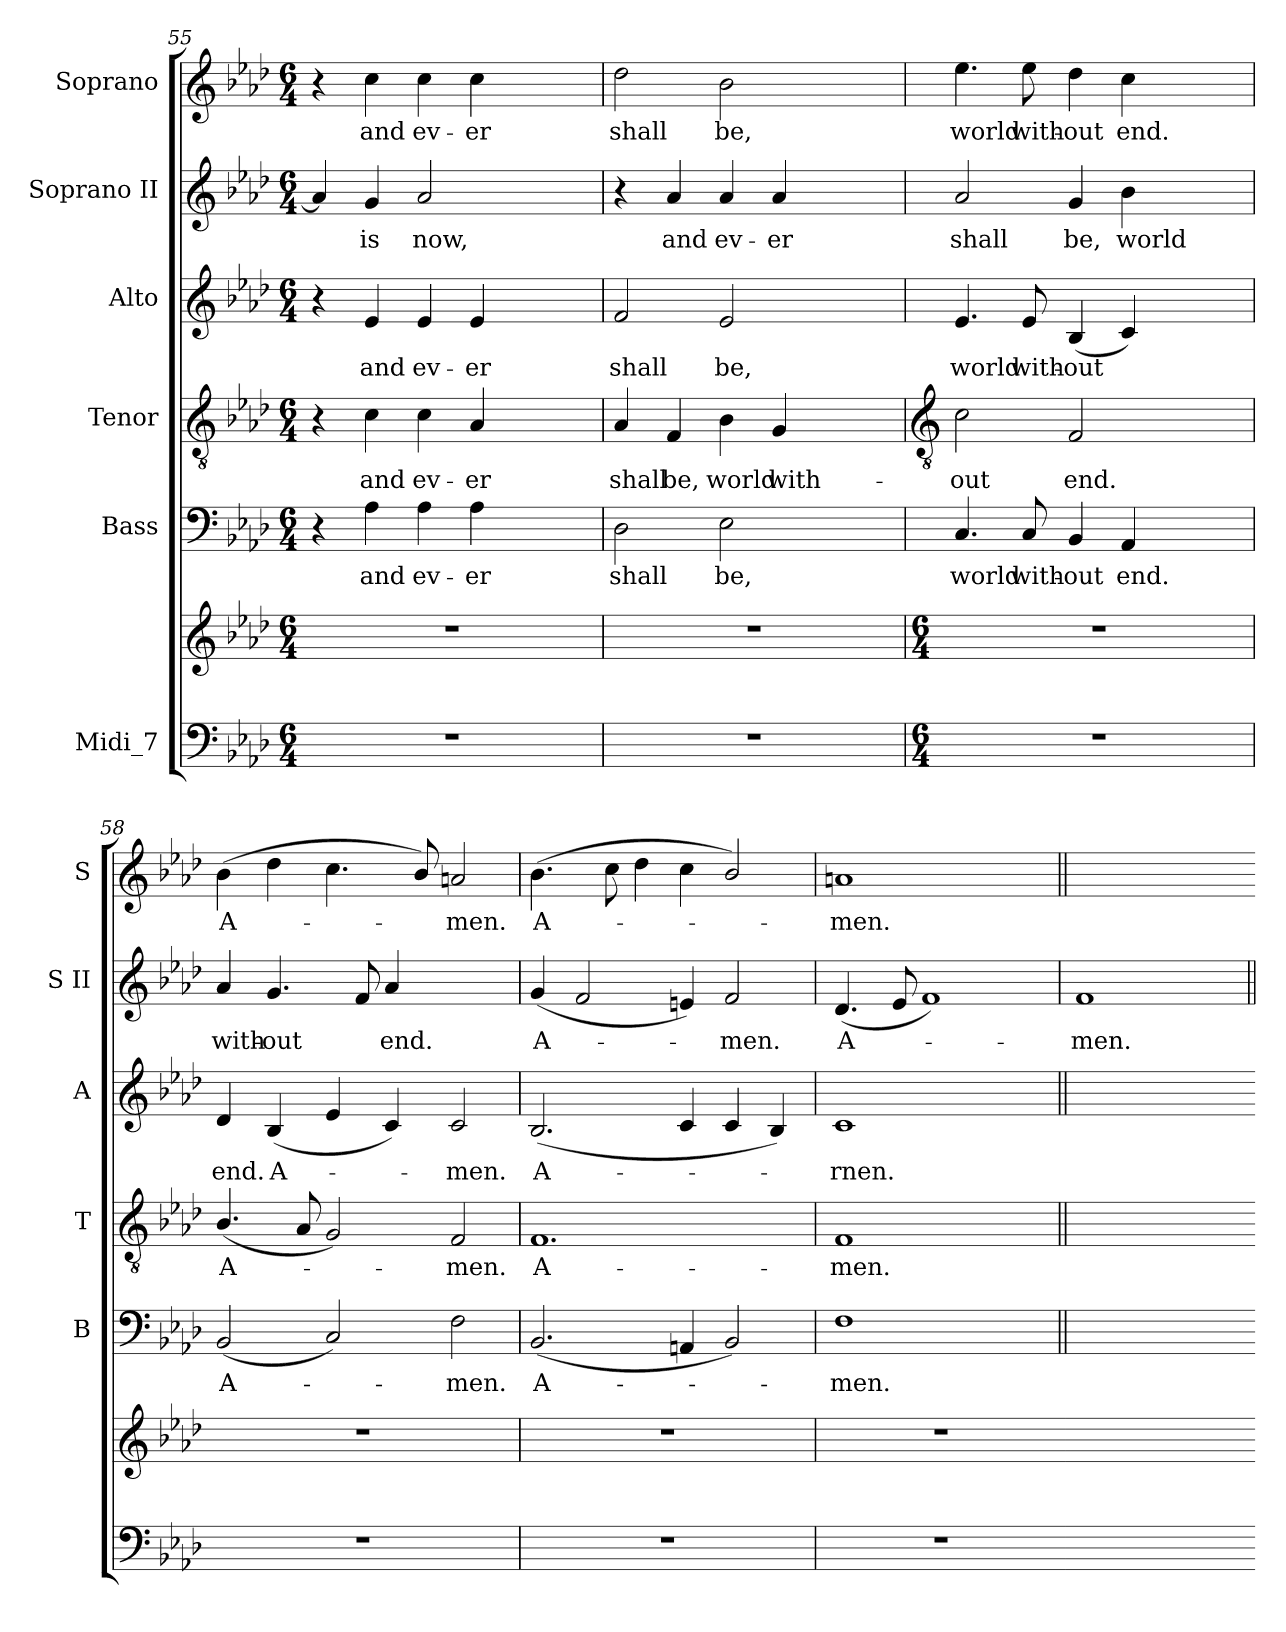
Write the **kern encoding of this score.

**kern	**kern	**kern	**text	**kern	**text	**kern	**text	**kern	**text	**kern	**text
*part6	*part6	*part5	*part5	*part4	*part4	*part3	*part3	*part2	*part2	*part1	*part1
*staff7	*staff6	*staff5	*staff5	*staff4	*staff4	*staff3	*staff3	*staff2	*staff2	*staff1	*staff1
*I"Midi_7	*	*I"Bass	*	*I"Tenor	*	*I"Alto	*	*I"Soprano II	*	*I"Soprano	*
*	*	*I'B	*	*I'T	*	*I'A	*	*I'S II	*	*I'S	*
*clefF4	*clefG2	*clefF4	*	*clefGv2	*	*clefG2	*	*clefG2	*	*clefG2	*
*k[b-e-a-d-]	*k[b-e-a-d-]	*k[b-e-a-d-]	*	*k[b-e-a-d-]	*	*k[b-e-a-d-]	*	*k[b-e-a-d-]	*	*k[b-e-a-d-]	*
*A-:	*A-:	*A-:	*	*A-:	*	*A-:	*	*A-:	*	*A-:	*
*M6/4	*M6/4	*M6/4	*	*M6/4	*	*M6/4	*	*M6/4	*	*M6/4	*
=55	=55	=55	=55	=55	=55	=55	=55	=55	=55	=55	=55
1.r	1.r	4r	.	4r	.	4r	.	4a-]	.	4r	.
!	!	!	!LO:LY:b	!	!LO:LY:b	!	!LO:LY:b	!	!LO:LY:b	!	!LO:LY:b
.	.	4A-	and	4c	and	4e-	and	4g	is	4cc	and
!	!	!	!LO:LY:b	!	!LO:LY:b	!	!LO:LY:b	!	!LO:LY:b	!	!LO:LY:b
.	.	4A-	ev-	4c	ev-	4e-	ev-	2a-	now,	4cc	ev-
!	!	!	!LO:LY:b	!	!LO:LY:b	!	!LO:LY:b	!	!	!	!LO:LY:b
.	.	4A-	-er	4A-	-er	4e-	-er	.	.	4cc	-er
.	.	2ryy	.	2ryy	.	2ryy	.	2ryy	.	2ryy	.
=56	=56	=56	=56	=56	=56	=56	=56	=56	=56	=56	=56
!	!	!	!LO:LY:b	!	!LO:LY:b	!	!LO:LY:b	!	!	!	!LO:LY:b
1.r	1.r	2D-	shall	4A-	shall	2f	shall	4r	.	2dd-	shall
!	!	!	!	!	!LO:LY:b	!	!	!	!LO:LY:b	!	!
.	.	.	.	4F	be,	.	.	4a-	and	.	.
!	!	!	!LO:LY:b	!	!LO:LY:b	!	!LO:LY:b	!	!LO:LY:b	!	!LO:LY:b
.	.	2E-	be,	4B-	world	2e-	be,	4a-	ev-	2b-	be,
!	!	!	!	!	!LO:LY:b	!	!	!	!LO:LY:b	!	!
.	.	.	.	4G	with-	.	.	4a-	-er	.	.
.	.	2ryy	.	2ryy	.	2ryy	.	2ryy	.	2ryy	.
!!LO:LB:g=z
=57	=57	=57	=57	=57	=57	=57	=57	=57	=57	=57	=57
*	*	*	*	*clefGv2	*	*	*	*	*	*	*
*M6/4	*M6/4	*	*	*	*	*	*	*	*	*	*
!	!	!	!LO:LY:b	!	!LO:LY:b	!	!LO:LY:b	!	!LO:LY:b	!	!LO:LY:b
1.r	1.r	4.C	world	2c	-out	4.e-	world	2a-	shall	4.ee-	world
!	!	!	!LO:LY:b	!	!	!	!LO:LY:b	!	!	!	!LO:LY:b
.	.	8C	with-	.	.	8e-	with-	.	.	8ee-	with-
!	!	!	!LO:LY:b	!	!LO:LY:b	!	!LO:LY:b	!	!LO:LY:b	!	!LO:LY:b
.	.	4BB-	-out	2F	end.	(<4B-	-out	4g	be,	4dd-	-out
!	!	!	!LO:LY:b	!	!	!	!	!	!LO:LY:b	!	!LO:LY:b
.	.	4AA-	end.	.	.	4c)	.	4b-	world	4cc	end.
.	.	2ryy	.	2ryy	.	2ryy	.	2ryy	.	2ryy	.
!!LO:LB:g=z
=58	=58	=58	=58	=58	=58	=58	=58	=58	=58	=58	=58
!	!	!	!LO:LY:b	!	!LO:LY:b	!	!LO:LY:b	!	!LO:LY:b	!	!LO:LY:b
1.r	1.r	(<2BB-	A-	(<4.B-/	A-	4d-	end.	4a-	with-	(>4b-	A-
!	!	!	!	!	!	!	!LO:LY:b	!	!LO:LY:b	!	!
.	.	.	.	.	.	(<4B-	A-	4.g	-out	4dd-	.
.	.	.	.	8A-	.	.	.	.	.	.	.
.	.	2C)	.	2G)	.	4e-	.	.	.	4.cc	.
.	.	.	.	.	.	.	.	8f	.	.	.
!	!	!	!	!	!	!	!	!	!LO:LY:b	!	!
.	.	.	.	.	.	4c)	.	4a-	end.	.	.
.	.	.	.	.	.	.	.	.	.	8b-/)	.
!	!	!	!LO:LY:b	!	!LO:LY:b	!	!LO:LY:b	!	!	!	!LO:LY:b
.	.	2F	men.	2F	men.	2c	men.	2ryy	.	2an	men.
=59	=59	=59	=59	=59	=59	=59	=59	=59	=59	=59	=59
!	!	!	!LO:LY:b	!	!LO:LY:b	!	!LO:LY:b	!	!LO:LY:b	!	!LO:LY:b
1.r	1.r	(<2.BB-	A-	1.F	A-	(<2.B-	A-	(<4g	A-	(>4.b-	A-
.	.	.	.	.	.	.	.	2f	.	.	.
.	.	.	.	.	.	.	.	.	.	8cc	.
.	.	.	.	.	.	.	.	.	.	4dd-	.
.	.	4AAn	.	.	.	4c	.	4en)	.	4cc	.
!	!	!	!	!	!	!	!	!	!LO:LY:b	!	!
.	.	2BB-)	.	.	.	4c	.	2f	men.	2b-/)	.
.	.	.	.	.	.	4B-)	.	.	.	.	.
=60	=60	=60	=60	=60	=60	=60	=60	=60	=60	=60	=60
!	!	!	!LO:LY:b	!	!LO:LY:b	!	!LO:LY:b	!	!LO:LY:b	!	!LO:LY:b
1.r	1.r	1F	men.	1F	-men.	1c	rnen.	(<4.d-	A-	1an	men.
.	.	.	.	.	.	.	.	8e-	.	.	.
.	.	.	.	.	.	.	.	1f)	.	.	.
.	.	2ryy	.	2ryy	.	2ryy	.	.	.	2ryy	.
=||	=||	=||	=||	=||	=||	=||	=||	=	=||	=||	=||
!	!	!	!	!	!	!	!	!	!LO:LY:b	!	!
1.ryy	1.ryy	1.ryy	.	1.ryy	.	1.ryy	.	1f	men.	1.ryy	.
.	.	.	.	.	.	.	.	2ryy	.	.	.
=	=	=	=	=	=	=	=	=||	=	=	=
*-	*-	*-	*-	*-	*-	*-	*-	*-	*-	*-	*-
